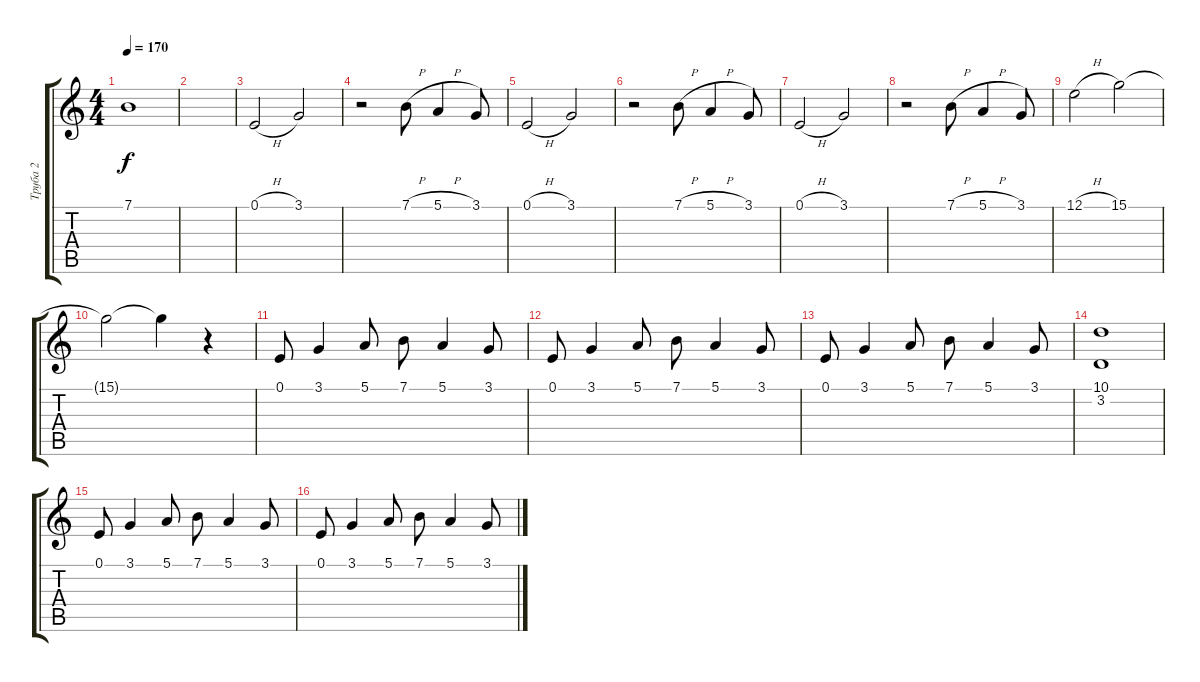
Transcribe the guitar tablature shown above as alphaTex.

\track ("Труба 2" "Труба 2") {instrument trombone}
\staff {score tabs}
\tuning (E4 B3 G3 D3 A2 E2) {hide}
\ts (4 4)
\tempo 170
\clef g2
\ks c
7.1{t}.1{dy f} |
|
0.1{h}.2 3.1.2 |
r.2 7.1{h}.8 5.1{h}.4 3.1.8 |
0.1{h}.2 3.1.2 |
r.2 7.1{h}.8 5.1{h}.4 3.1.8 |
0.1{h}.2 3.1.2 |
r.2 7.1{h}.8 5.1{h}.4 3.1.8 |
12.1{h}.2 15.1.2 |
15.1{t}.2 15.1{t}.4 r.4 |
0.1.8 3.1.4 5.1.8 7.1.8 5.1.4 3.1.8 |
0.1.8 3.1.4 5.1.8 7.1.8 5.1.4 3.1.8 |
0.1.8 3.1.4 5.1.8 7.1.8 5.1.4 3.1.8 |
(10.1 3.2).1 |
0.1.8 3.1.4 5.1.8 7.1.8 5.1.4 3.1.8 |
0.1.8 3.1.4 5.1.8 7.1.8 5.1.4 3.1.8
